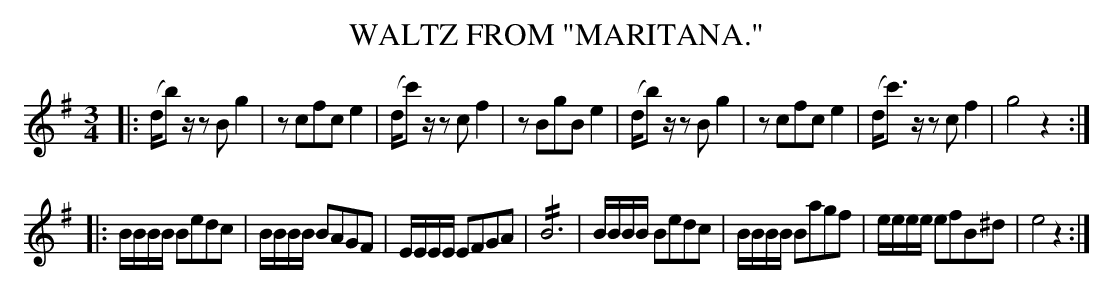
X:1
T: WALTZ FROM "MARITANA."
M: 3/4
L: 1/16
K: G	% and Em
|:\
(db2)z z2B2 g4 | z2c2f2c2 e4 | (dc'2)z z2c2 f4 | z2B2g2B2 e4 |\
(db2)z z2B2 g4 | z2c2f2c2 e4 | (dc'3)z z2c2 f4 | g8 z4 :|
|:\
BBBB B2e2d2c2 | BBBB B2A2G2F2 | EEEE E2F2G2A2 | !//!B12 |\
BBBB B2e2d2c2 | BBBB B2a2g2f2 | eeee e2f2B2^d2 | e8 z4 :|
